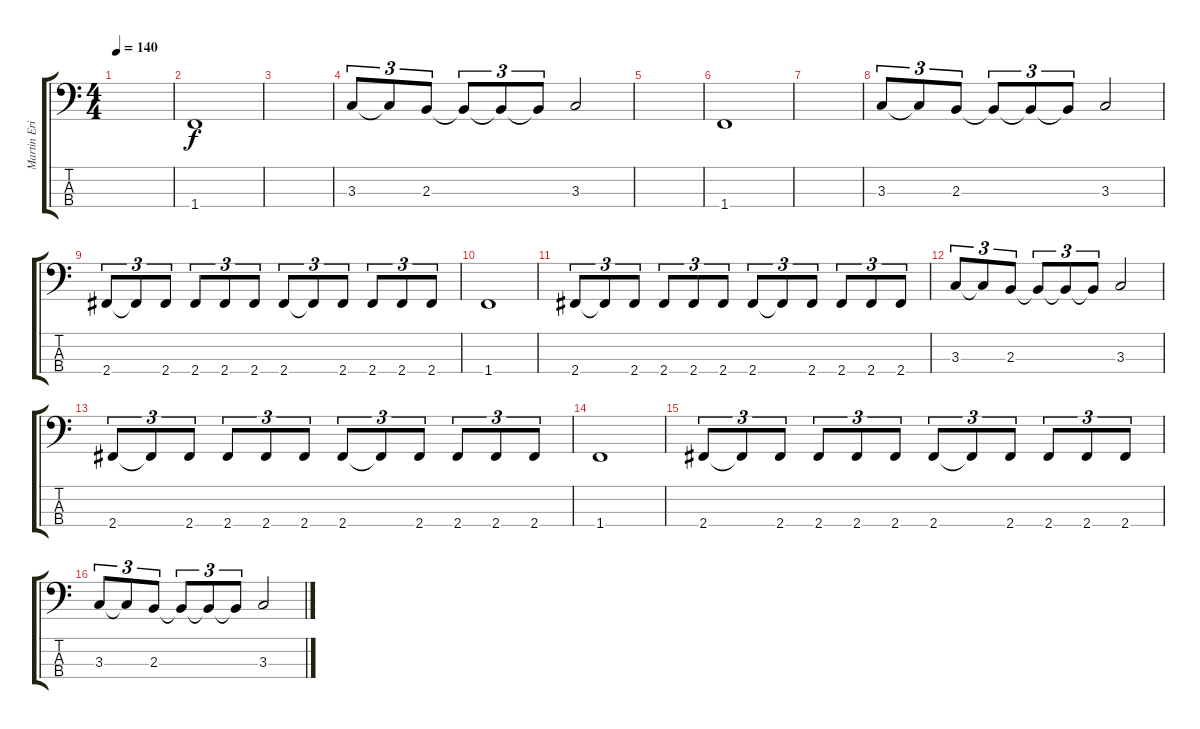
\track ("Martin Eric Ain-Bass" "Martin Eri") {instrument electricbasspick}
\staff {score tabs}
\tuning (G2 D2 A1 E1) {hide}
\ts (4 4)
\tempo 140
\clef f4
\ks c
|
1.4.1 |
|
3.3.8{tu (3 2)} 3.3{t}.8{tu (3 2)} 2.3.8{tu (3 2)} 2.3{t}.8{tu (3 2)} 2.3{t}.8{tu (3 2)} 2.3{t}.8{tu (3 2)} 3.3.2 |
|
1.4.1 |
|
3.3.8{tu (3 2)} 3.3{t}.8{tu (3 2)} 2.3.8{tu (3 2)} 2.3{t}.8{tu (3 2)} 2.3{t}.8{tu (3 2)} 2.3{t}.8{tu (3 2)} 3.3.2 |
2.4.8{tu (3 2)} 2.4{t}.8{tu (3 2)} 2.4.8{tu (3 2)} 2.4.8{tu (3 2)} 2.4.8{tu (3 2)} 2.4.8{tu (3 2)} 2.4.8{tu (3 2)} 2.4{t}.8{tu (3 2)} 2.4.8{tu (3 2)} 2.4.8{tu (3 2)} 2.4.8{tu (3 2)} 2.4.8{tu (3 2)} |
1.4.1 |
2.4.8{tu (3 2)} 2.4{t}.8{tu (3 2)} 2.4.8{tu (3 2)} 2.4.8{tu (3 2)} 2.4.8{tu (3 2)} 2.4.8{tu (3 2)} 2.4.8{tu (3 2)} 2.4{t}.8{tu (3 2)} 2.4.8{tu (3 2)} 2.4.8{tu (3 2)} 2.4.8{tu (3 2)} 2.4.8{tu (3 2)} |
3.3.8{tu (3 2)} 3.3{t}.8{tu (3 2)} 2.3.8{tu (3 2)} 2.3{t}.8{tu (3 2)} 2.3{t}.8{tu (3 2)} 2.3{t}.8{tu (3 2)} 3.3.2 |
2.4.8{tu (3 2)} 2.4{t}.8{tu (3 2)} 2.4.8{tu (3 2)} 2.4.8{tu (3 2)} 2.4.8{tu (3 2)} 2.4.8{tu (3 2)} 2.4.8{tu (3 2)} 2.4{t}.8{tu (3 2)} 2.4.8{tu (3 2)} 2.4.8{tu (3 2)} 2.4.8{tu (3 2)} 2.4.8{tu (3 2)} |
1.4.1 |
2.4.8{tu (3 2)} 2.4{t}.8{tu (3 2)} 2.4.8{tu (3 2)} 2.4.8{tu (3 2)} 2.4.8{tu (3 2)} 2.4.8{tu (3 2)} 2.4.8{tu (3 2)} 2.4{t}.8{tu (3 2)} 2.4.8{tu (3 2)} 2.4.8{tu (3 2)} 2.4.8{tu (3 2)} 2.4.8{tu (3 2)} |
3.3.8{tu (3 2)} 3.3{t}.8{tu (3 2)} 2.3.8{tu (3 2)} 2.3{t}.8{tu (3 2)} 2.3{t}.8{tu (3 2)} 2.3{t}.8{tu (3 2)} 3.3.2
